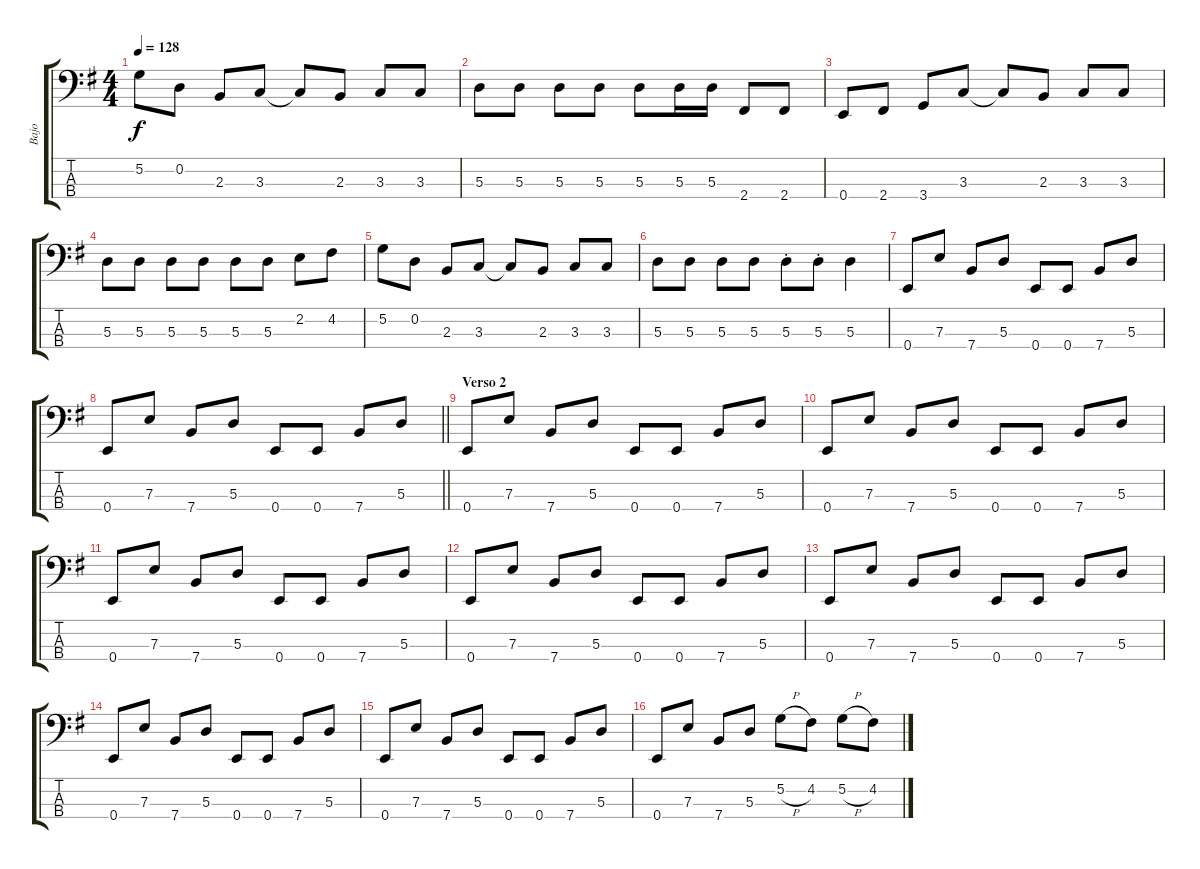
\track ("Bajo" "Bajo") {instrument electricbassfinger}
\staff {score tabs}
\tuning (G2 D2 A1 E1) {hide}
\ts (4 4)
\tempo 128
\clef f4
\ks g
5.2.8{dy f} 0.2.8 2.3.8 3.3.8 3.3{t}.8 2.3.8 3.3.8 3.3.8 |
5.3.8 5.3.8 5.3.8 5.3.8 5.3.8 5.3.16 5.3.16 2.4.8 2.4.8 |
0.4.8 2.4.8 3.4.8 3.3.8 3.3{t}.8 2.3.8 3.3.8 3.3.8 |
5.3.8 5.3.8 5.3.8 5.3.8 5.3.8 5.3.8 2.2.8 4.2.8 |
5.2.8 0.2.8 2.3.8 3.3.8 3.3{t}.8 2.3.8 3.3.8 3.3.8 |
5.3.8 5.3.8 5.3.8 5.3.8 5.3{st}.8 5.3{st}.8 5.3.4 |
0.4.8 7.3.8 7.4.8 5.3.8 0.4.8 0.4.8 7.4.8 5.3.8 |
\barLineRight lightlight
0.4.8 7.3.8 7.4.8 5.3.8 0.4.8 0.4.8 7.4.8 5.3.8 |
\section ("" "Verso 2")
0.4.8 7.3.8 7.4.8 5.3.8 0.4.8 0.4.8 7.4.8 5.3.8 |
0.4.8 7.3.8 7.4.8 5.3.8 0.4.8 0.4.8 7.4.8 5.3.8 |
0.4.8 7.3.8 7.4.8 5.3.8 0.4.8 0.4.8 7.4.8 5.3.8 |
0.4.8 7.3.8 7.4.8 5.3.8 0.4.8 0.4.8 7.4.8 5.3.8 |
0.4.8 7.3.8 7.4.8 5.3.8 0.4.8 0.4.8 7.4.8 5.3.8 |
0.4.8 7.3.8 7.4.8 5.3.8 0.4.8 0.4.8 7.4.8 5.3.8 |
0.4.8 7.3.8 7.4.8 5.3.8 0.4.8 0.4.8 7.4.8 5.3.8 |
0.4.8 7.3.8 7.4.8 5.3.8 5.2{h}.8 4.2.8 5.2{h}.8 4.2.8
